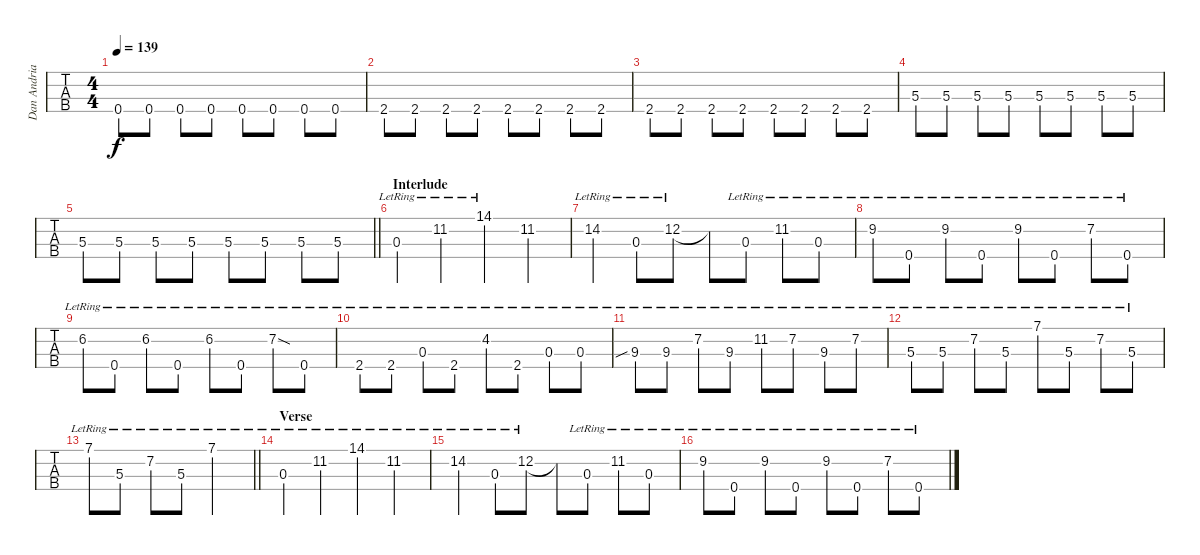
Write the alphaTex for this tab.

\track ("Dan Andriano - Bass" "Dan Andria") {instrument electricbassfinger}
\staff {tabs}
\tuning (G2 D2 A1 E1) {hide}
\ts (4 4)
\tempo 139
\clef f4
\ks a
0.4.8{dy f} 0.4.8 0.4.8 0.4.8 0.4.8 0.4.8 0.4.8 0.4.8 |
2.4.8 2.4.8 2.4.8 2.4.8 2.4.8 2.4.8 2.4.8 2.4.8 |
2.4.8 2.4.8 2.4.8 2.4.8 2.4.8 2.4.8 2.4.8 2.4.8 |
5.3.8 5.3.8 5.3.8 5.3.8 5.3.8 5.3.8 5.3.8 5.3.8 |
\barLineRight lightlight
5.3.8 5.3.8 5.3.8 5.3.8 5.3.8 5.3.8 5.3.8 5.3.8 |
\section ("" "Interlude")
0.3{lr}.4 11.2{lr}.4 14.1{lr}.4 11.2.4 |
14.2{lr}.4 0.3{lr}.8 12.2{lr}.8 12.2{t}.8 0.3{lr}.8 11.2{lr}.8 0.3{lr}.8 |
9.2{lr}.8 0.4{lr}.8 9.2{lr}.8 0.4{lr}.8 9.2{lr}.8 0.4{lr}.8 7.2{lr}.8 0.4{lr}.8 |
6.2{lr}.8 0.4{lr}.8 6.2{lr}.8 0.4{lr}.8 6.2{lr}.8 0.4{lr}.8 7.2{sod lr}.8 0.4{lr}.8 |
2.4{lr}.8 2.4{lr}.8 0.3{lr}.8 2.4{lr}.8 4.2{lr}.8 2.4{lr}.8 0.3{lr}.8 0.3{lr}.8 |
9.3{sib lr}.8 9.3{lr}.8 7.2{lr}.8 9.3{lr}.8 11.2{lr}.8 7.2{lr}.8 9.3{lr}.8 7.2{lr}.8 |
5.3{lr}.8 5.3{lr}.8 7.2{lr}.8 5.3{lr}.8 7.1{lr}.8 5.3{lr}.8 7.2{lr}.8 5.3{lr}.8 |
\barLineRight lightlight
7.1{lr}.8 5.3{lr}.8 7.2{lr}.8 5.3{lr}.8 7.1{lr}.2 |
\section ("" "Verse")
0.3{lr}.4 11.2{lr}.4 14.1{lr}.4 11.2{lr}.4 |
14.2{lr}.4 0.3{lr}.8 12.2{lr}.8 12.2{t}.8 0.3{lr}.8 11.2{lr}.8 0.3{lr}.8 |
9.2{lr}.8 0.4{lr}.8 9.2{lr}.8 0.4{lr}.8 9.2{lr}.8 0.4{lr}.8 7.2{lr}.8 0.4{lr}.8
